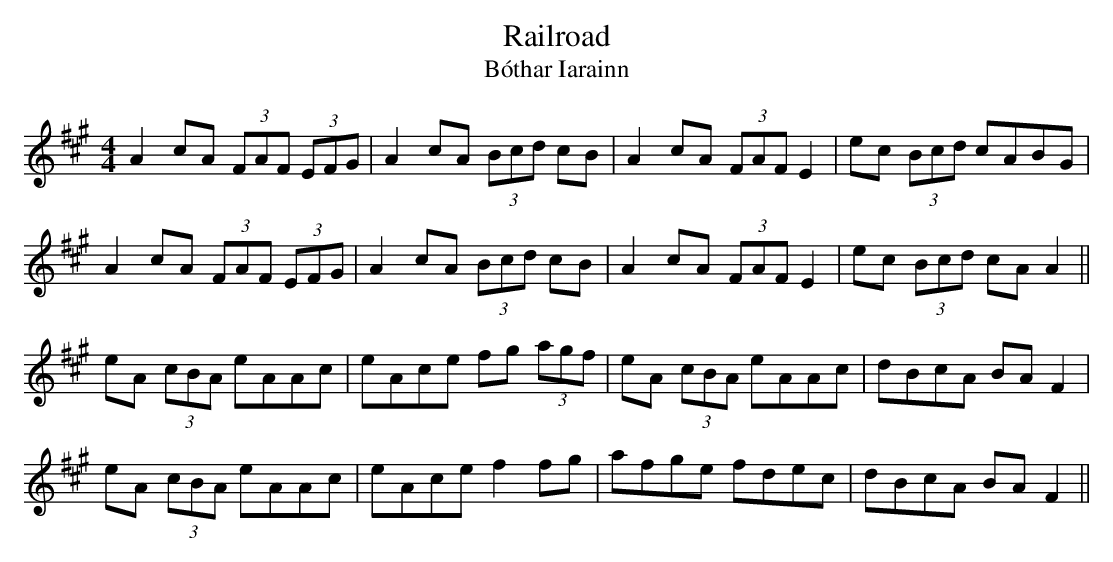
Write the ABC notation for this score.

X:1
T: Railroad
T: B\'othar Iarainn
L: 1/8
M: 4/4
K: A
A2 cA (3FAF (3EFG|A2 cA (3Bcd cB|A2 cA (3FAF E2|\
ec (3Bcd cABG|
A2 cA (3FAF (3EFG|A2 cA (3Bcd cB|A2 cA (3FAF E2|\
ec (3Bcd cA A2 ||
eA (3cBA eAAc|eAce fg (3agf|eA (3cBA eAAc|dBcA BA F2|
eA (3cBA eAAc|eAce f2 fg|afge fdec|dBcA BA F2 ||
